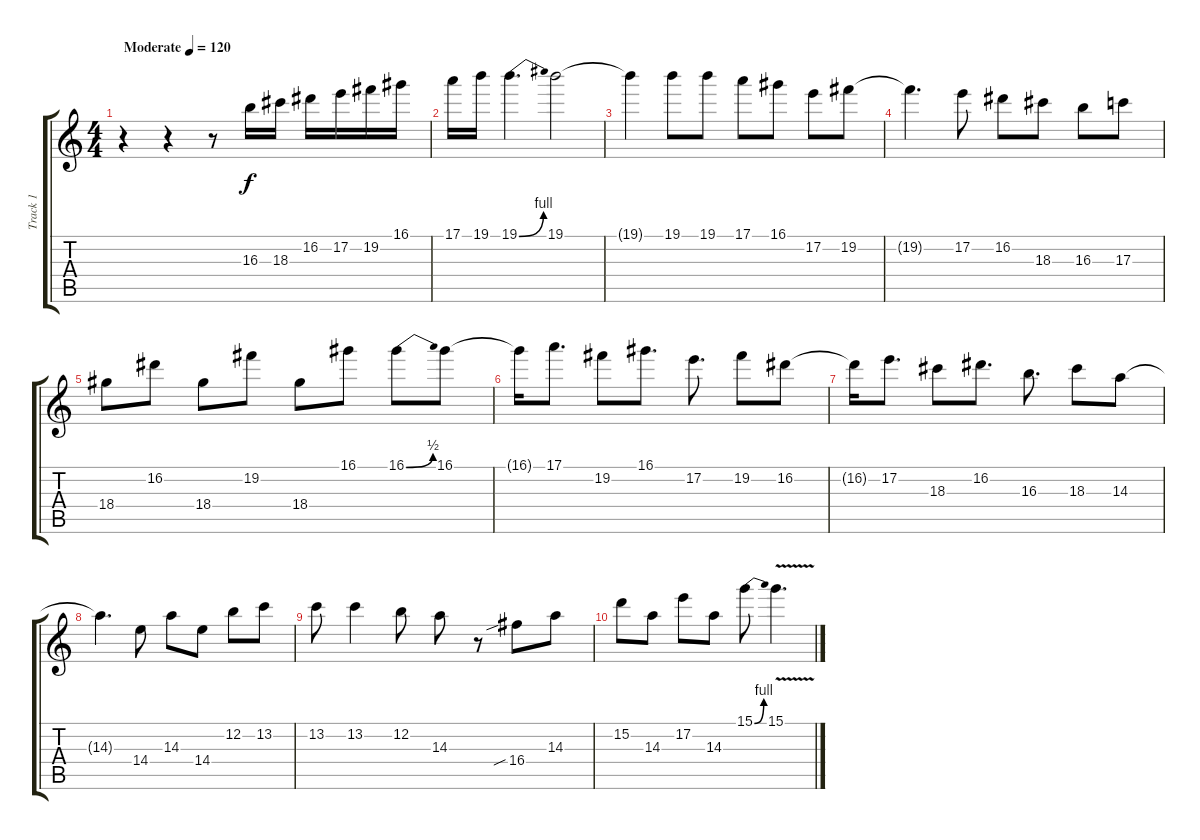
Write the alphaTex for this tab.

\track ("Track 1" "Track 1") {instrument distortionguitar}
\staff {score tabs}
\tuning (E4 B3 G3 D3 A2 E2) {hide}
\ts (4 4)
\tempo (120 "Moderate")
\clef g2
\ks c
r.4{dy f instrument distortionguitar} r.4 r.8 16.3.16 18.3.16 16.2.16 17.2.16 19.2.16 16.1.16 |
17.1.16 19.1.16 19.1{be (bend 0 0 60 4)}.4{d} 19.1.2 |
19.1{t}.4 19.1.8 19.1.8 17.1.8 16.1.8 17.2.8 19.2.8 |
19.2{t}.4{d} 17.2.8 16.2.8 18.3.8 16.3.8 17.3.8 |
18.4.8 16.2.8 18.4.8 19.2.8 18.4.8 16.1.8 16.1{be (bend 0 0 60 2)}.8 16.1.8 |
16.1{t}.16 17.1.8{d} 19.2.8 16.1.8{d} 17.2.8{d} 19.2.8 16.2.8 |
16.2{t}.16 17.2.8{d} 18.3.8 16.2.8{d} 16.3.8{d} 18.3.8 14.3.8 |
14.3{t}.4{d} 14.4.8 14.3.8 14.4.8 12.2.8 13.2.8 |
13.2.8 13.2.4 12.2.8 14.3.8 r.8 16.4{sib}.8 14.3.8 |
15.2.8 14.3.8 17.2.8 14.3.8 15.1{be (bend 0 0 60 4)}.8 15.1{v}.4{d}
